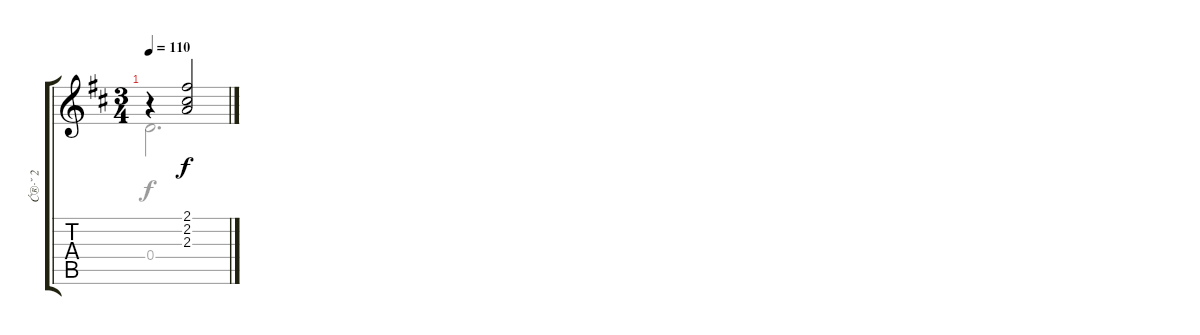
\track ("Ć®·˘ 2" "Ć®·˘ 2") {instrument acousticguitarsteel}
\staff {score tabs}
\tuning (E4 B3 G3 D3 A2 E2) {hide}
\voice
\ts (3 4)
\tempo 110
\clef g2
\ks d
r.4{dy f} (2.1 2.2 2.3).2
\voice
\clef g2
\ottava regular
\simile none
\ks d
0.4.2{d dy f}
